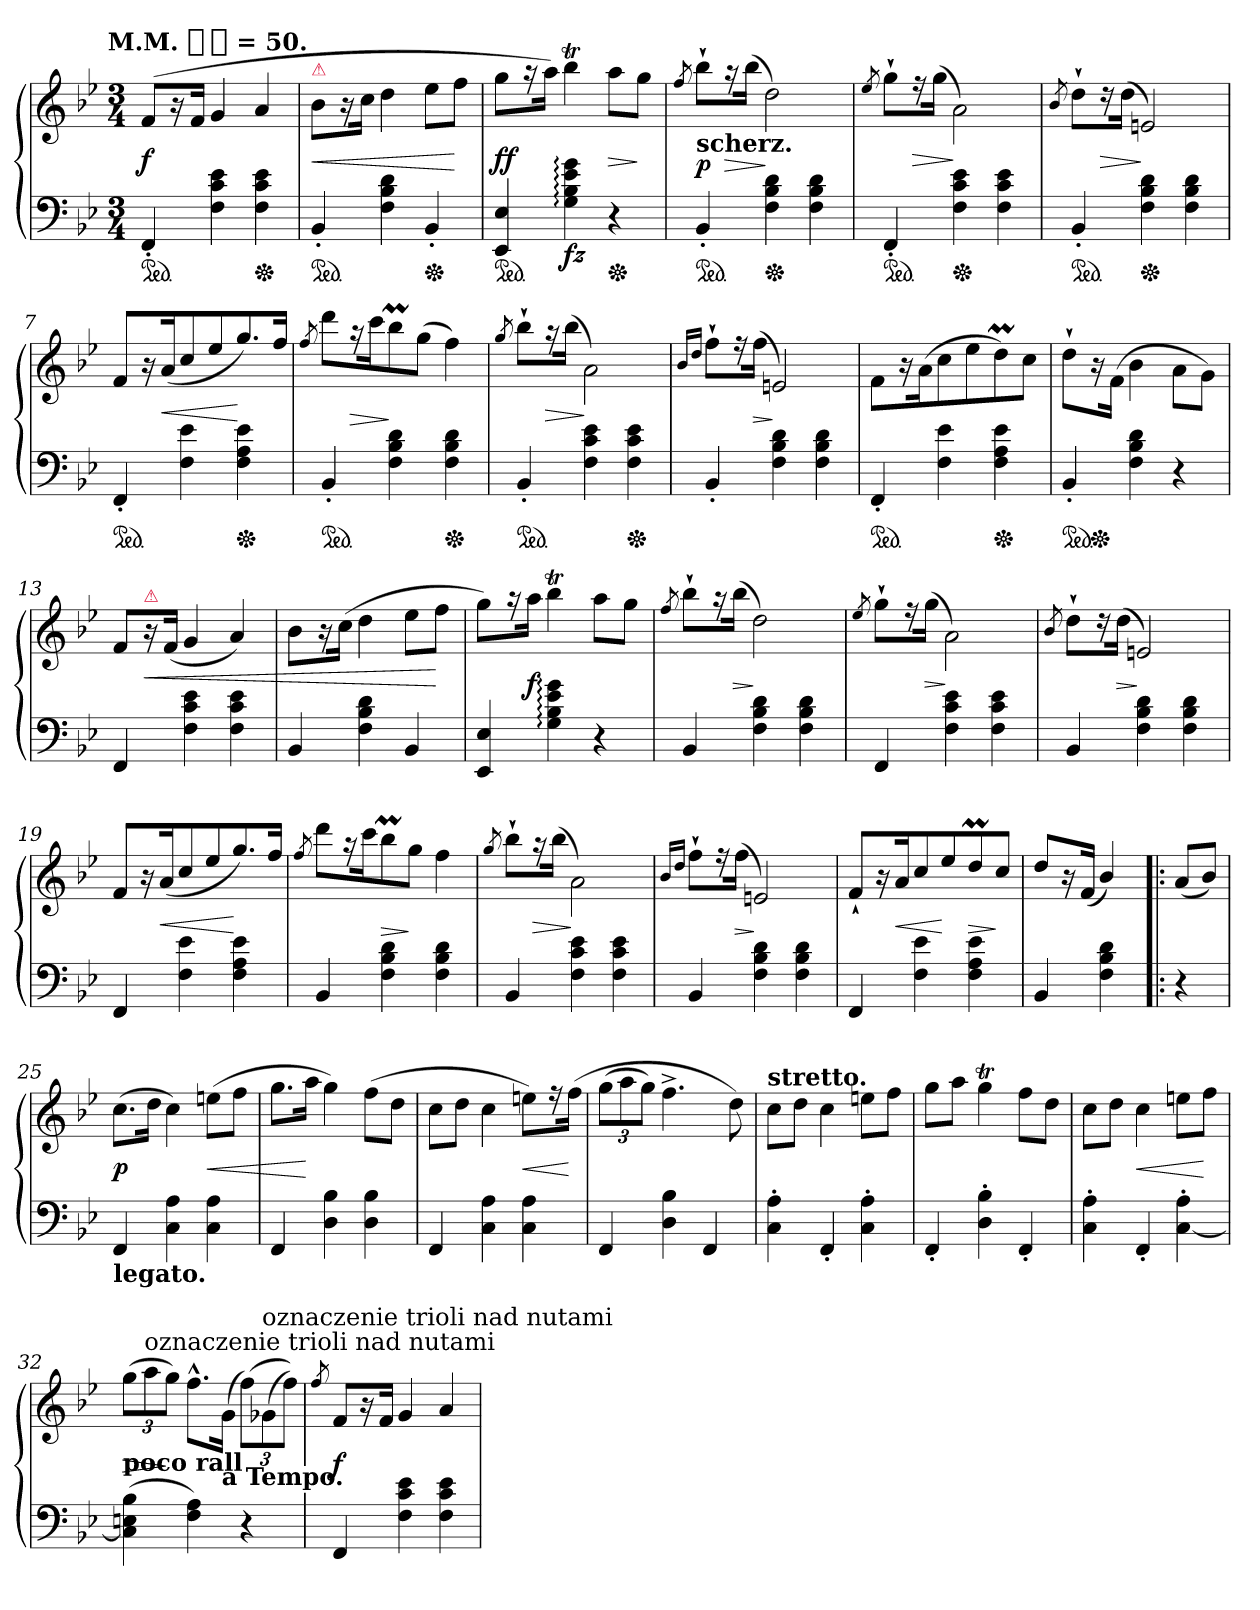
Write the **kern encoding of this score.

**kern	**kern	**dynam
*part1	*part1	*part1
*staff2	*staff1	*staff1/2
*clefF4	*clefG2	*
*k[b-e-]	*k[b-e-]	*
*B-:	*B-:	*
!!LO:TX:omd:t=M.M. [half-dot] = 50.
*M3/4	*M3/4	*
*MM150	*MM150	*
*ped	*	*
=1	=1	=1
4FF'	(>8fL	f
.	16r	.
.	16fJk	.
4F 4c 4e-	4g	.
*Xped	*	*
4F 4c 4e-	4a	.
=2	=2	=2
!	!LO:TX:a:color=crimson:t=⚠	!
*ped	*	*
4BB-'	8b-\L	<
.	16r	.
.	16ccJk	.
4F 4B- 4d	4dd	.
*Xped	*	*
4BB-'	8ee-L	.
.	8ffJ	[
=3	=3	=3
*ped	*	*
4EE- 4E-	8ggL	ff
.	16r	.
.	16aaJk)	.
!	!	!LO:DY:b=2
4G: 4B-: 4e-: 4g:	4bb-T	fz
*Xped	*	*
4r	8aaL	>
.	8ggJ	]
=4	=4	=4
.	8qff/	.
!	!LO:TX:b:B:t=scherz.	!
*ped	*	*
4BB-'	8bb-`L	p
.	16r	>
.	(>16bb-Jk	.
*Xped	*	*
4F 4B- 4d	2dd)	]
4F 4B- 4d	.	.
=5	=5	=5
.	8qee-/	.
*ped	*	*
4FF'	8gg`L	.
.	16r	>
.	(>16ggJk	.
*Xped	*	*
4F 4c 4e-	2a\)	]
4F 4c 4e-	.	.
=6	=6	=6
.	8qb-/	.
*ped	*	*
4BB-'	8dd`L	.
.	16r	>
.	(>16ddJk	.
*Xped	*	*
4F 4B- 4d	2en)	]
4F 4B- 4d	.	.
=7	=7	=7
*ped	*	*
4FF'	8fL	.
.	16r	.
.	(<16aK	<
4F 4e-	8cc	.
.	8ee-/	.
*Xped	*	*
4F 4A 4e-	8.gg)	[
.	16ffJk	.
=8	=8	=8
.	8qff/	.
*ped	*	*
4BB-'	8dddL	.
.	16r	>
.	16cccK	.
4F 4B- 4d	8bb-M	]
.	(>8ggJ	.
*Xped	*	*
4F 4B- 4d	4ff)	.
=9	=9	=9
.	8qgg/	.
*ped	*	*
4BB-'	8bb-`L	.
.	16r	>
.	(>16bb-Jk	.
4F 4c 4e-	2a\)	]
*Xped	*	*
4F 4c 4e-	.	.
=10	=10	=10
.	16qb-/LL	.
.	16qdd/JJ	.
4BB-'	8ff`L	.
.	16r	.
.	(>16ffJk	>
4F 4B- 4d	2en)	]
4F 4B- 4d	.	.
=11	=11	=11
*ped	*	*
4FF'	8fL	.
.	16r	.
.	(>16aK	.
4F 4e-	8cc	.
.	8ee-	.
*Xped	*	*
4F 4A 4e-	8ddm)	.
.	8ccJ	.
=12	=12	=12
*ped	*	*
4BB-'	8dd`L	.
*Xped	*	*
.	16r	.
.	(>16f\Jk	.
4F 4B- 4d	4b-	.
4r	8a\L	.
.	8gJ)	.
=13	=13	=13
4FF	8fL	.
!	!LO:TX:a:color=crimson:t=⚠	!
!	!	!LO:HP:b
.	16r	<
.	(<16fJk	.
4F 4c 4e-	4g	.
4F 4c 4e-	4a)	.
=14	=14	=14
4BB-	8b-\L	.
.	16r	.
.	(>16ccJk	.
4F 4B- 4d	4dd	.
4BB-	8ee-L	.
.	8ffJ	[
=15	=15	=15
4EE- 4E-	8ggL)	.
.	16r	.
.	16aaJk	f
4G: 4B-: 4e-: 4g:	4bb-T	.
4r	8aaL	.
.	8ggJ	.
=16	=16	=16
.	8qff/	.
4BB-	8bb-`L	.
.	16r	.
.	(>16bb-Jk	>
4F 4B- 4d	2dd)	]
4F 4B- 4d	.	.
=17	=17	=17
.	8qee-/	.
4FF	8gg`L	.
.	16r	.
.	(>16ggJk	>
4F 4c 4e-	2a\)	]
4F 4c 4e-	.	.
=18	=18	=18
.	8qb-/	.
4BB-	8dd`L	.
.	16r	.
.	(>16ddJk	>
4F 4B- 4d	2en)	]
4F 4B- 4d	.	.
=19	=19	=19
4FF	8f/L	.
.	16r	.
.	(<16aK	<
4F 4e-	8cc	.
.	8ee-	.
4F 4A 4e-	8.gg)	[
.	16ffJk	.
=20	=20	=20
.	8qff/	.
4BB-	8dddL	.
.	16r	.
.	16cccK	.
4F 4B- 4d	8bb-M	>
.	8ggJ	]
4F 4B- 4d	4ff	.
=21	=21	=21
.	8qgg/	.
4BB-	8bb-`L	.
.	16r	>
.	(16bb-Jk	.
4F 4c 4e-	2a\)	]
4F 4c 4e-	.	.
=22	=22	=22
.	16qb-/LL	.
.	16qdd/JJ	.
4BB-	8ff`L	.
.	16r	.
.	(>16ffJk	>
4F 4B- 4d	2en)	]
4F 4B- 4d	.	.
=23	=23	=23
4FF	8f`L	.
.	16r	.
.	16aK	<
4F 4e-	8cc/	.
.	8ee-	[
4F 4A 4e-	8ddm	>
.	8ccJ	]
=24	=24	=24
4BB-	8ddL	.
.	16r	.
.	(<16fJk	.
4F 4B- 4d	4b-/)	.
=!|:	=!|:	=!|:
4r	(<8aL	.
.	8b-J)	.
=25	=25	=25
!LO:TX:b:B:t=legato.	!	!
4FF	(>8.ccL	p
.	16ddJk	.
4C 4A	4cc)	.
4C 4A	(>8eenL	<
.	8ffJ	.
=26	=26	=26
4FF	8.ggL	.
.	16aaJk	[
4D 4B-	4gg)	.
4D 4B-	(>8ffL	.
.	8ddJ	.
=27	=27	=27
4FF	8ccL	.
.	8ddJ	.
4C 4A	4cc	.
4C 4A	8eenL)	<
.	16r	.
.	(>16ffJk	[
=28	=28	=28
4FF	(>12ggL	.
.	12aa	.
.	12ggJ)	.
4D 4B-	4.ff^<	.
4FF	.	.
.	8dd)	.
=29	=29	=29
!	!LO:TX:a:B:t=stretto.	!
4C' 4A'	8ccL	.
.	8ddJ	.
4FF'	4cc	.
4C' 4A'	8eenL	.
.	8ffJ	.
=30	=30	=30
4FF'	8ggL	.
.	8aaJ	.
4D' 4B-'	4ggT	.
4FF'	8ffL	.
.	8ddJ	.
=31	=31	=31
4C' 4A'	8ccL	.
.	8ddJ	.
4FF'	4cc	<
[4C' 4A'	8eenL	.
.	8ffJ	[
=32	=32	=32
!	!LO:TX:b:B:t=poco rall	!
(>4C] 4En 4B-	(>12ggL	>
!	!LO:TX:a:t=oznaczenie trioli nad nutami	!
.	12aa	.
.	12ggJ)	]
4F 4A)	8.ff^^L	.
!	!LO:TX:b:B:t=a Tempo.	!
.	(>16gJk	.
4r	(12ffL)	.
!	!LO:TX:a:t=oznaczenie trioli nad nutami	!
.	(12g-X	.
.	12ffJ))	.
=33	=33	=33
.	8qff/	.
4FF	8fL	f
.	16r	.
.	16fJk	.
4F 4c 4e-	4g	.
4F 4c 4e-	4a	.
=	=	=
*-	*-	*-
